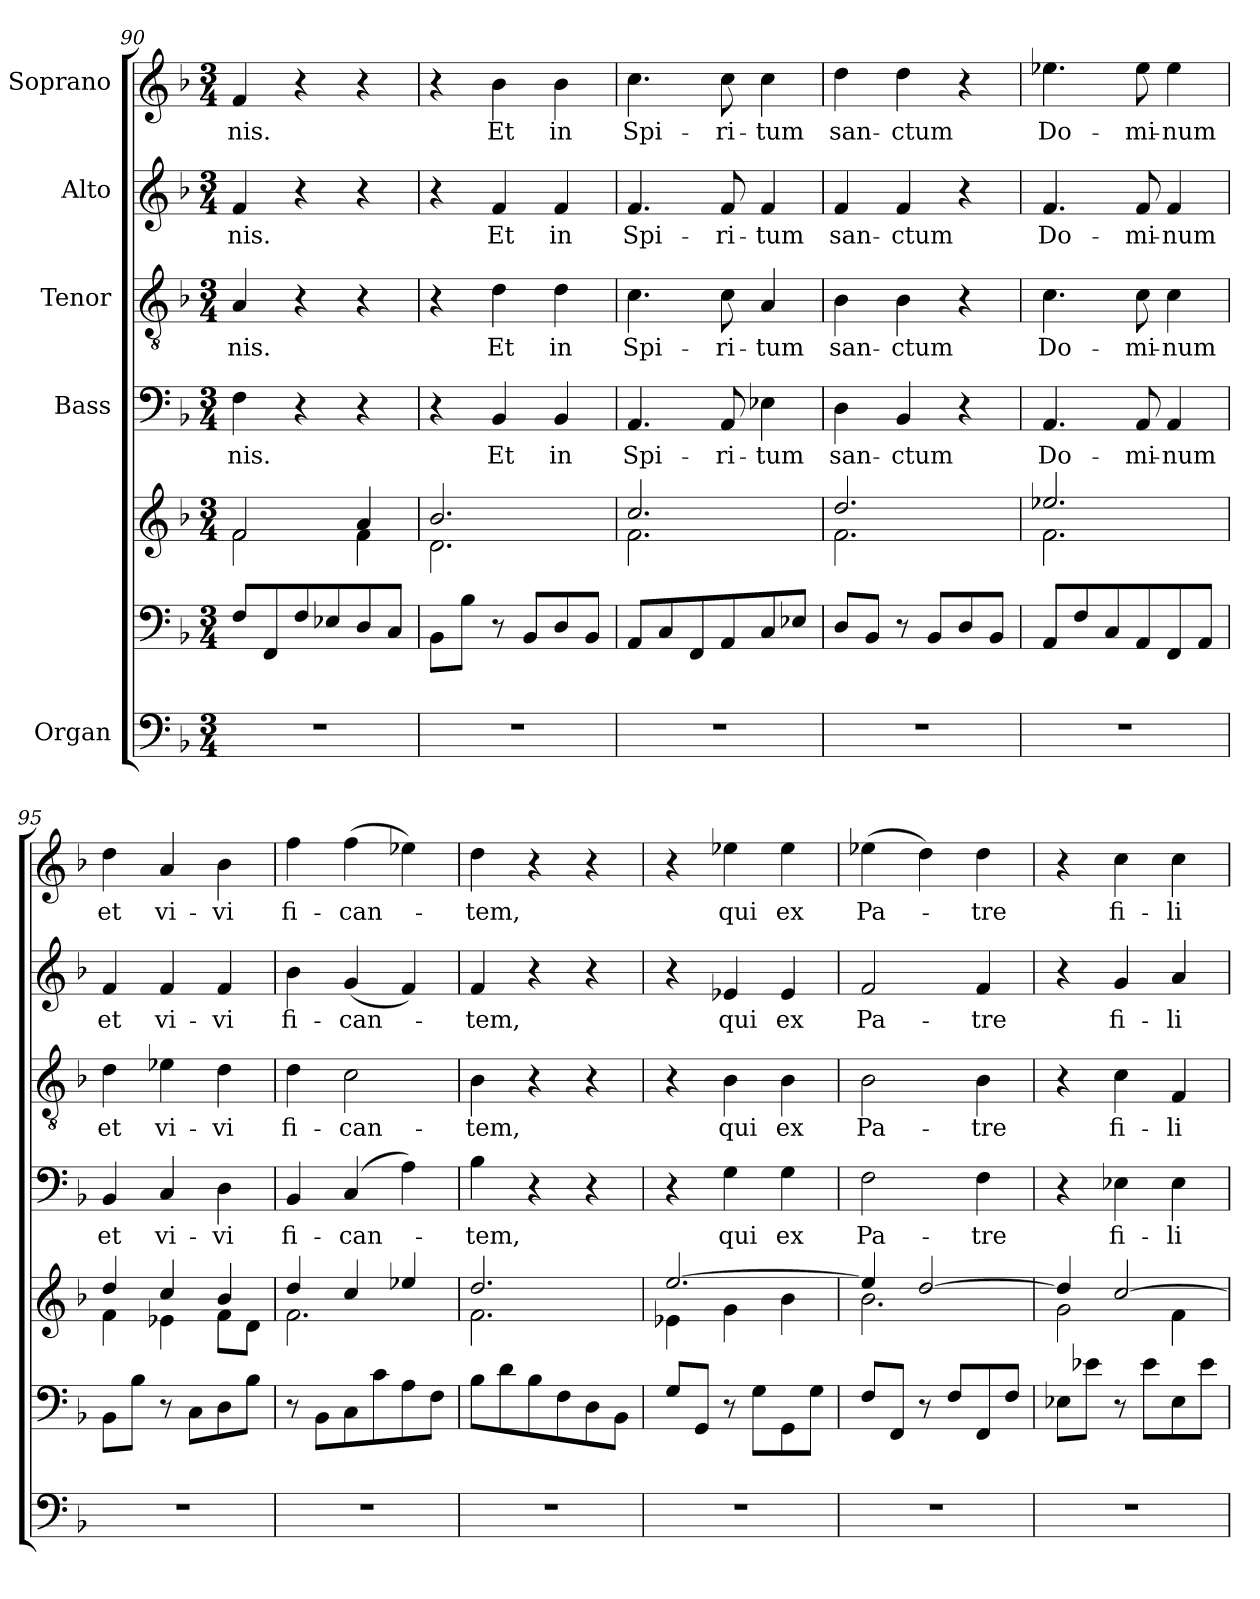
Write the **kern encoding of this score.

**kern	**kern	**kern	**kern	**text	**kern	**text	**kern	**text	**kern	**text
*part5	*part5	*part5	*part4	*part4	*part3	*part3	*part2	*part2	*part1	*part1
*staff7	*staff6	*staff5	*staff4	*staff4	*staff3	*staff3	*staff2	*staff2	*staff1	*staff1
*I"Organ	*	*	*I"Bass	*	*I"Tenor	*	*I"Alto	*	*I"Soprano	*
*clefF4	*clefF4	*clefG2	*clefF4	*	*clefGv2	*	*clefG2	*	*clefG2	*
*k[b-]	*k[b-]	*k[b-]	*k[b-]	*	*k[b-]	*	*k[b-]	*	*k[b-]	*
*M3/4	*M3/4	*M3/4	*M3/4	*	*M3/4	*	*M3/4	*	*M3/4	*
=90	=90	=90	=90	=90	=90	=90	=90	=90	=90	=90
*	*	*^	*	*	*	*	*	*	*	*
!	!	!	!	!	!LO:LY:b	!	!LO:LY:b	!	!LO:LY:b	!	!LO:LY:b
2.r	8F/L	2f/	2f\	4F\	nis.	4A/	nis.	4f/	nis.	4f/	nis.
.	8FF/	.	.	.	.	.	.	.	.	.	.
.	8F/	.	.	4r	.	4r	.	4r	.	4r	.
.	8E-X/	.	.	.	.	.	.	.	.	.	.
.	8D/	4a/	4f\	4r	.	4r	.	4r	.	4r	.
.	8C/J	.	.	.	.	.	.	.	.	.	.
=91	=91	=91	=91	=91	=91	=91	=91	=91	=91	=91	=91
2.r	8BB-\L	2.b-/	2.d\	4r	.	4r	.	4r	.	4r	.
.	8B-\J	.	.	.	.	.	.	.	.	.	.
!	!	!	!	!	!LO:LY:b	!	!LO:LY:b	!	!LO:LY:b	!	!LO:LY:b
.	8r	.	.	4BB-/	-Et	4d\	-Et	4f/	-Et	4b-\	-Et
.	8BB-/L	.	.	.	.	.	.	.	.	.	.
!	!	!	!	!	!LO:LY:b	!	!LO:LY:b	!	!LO:LY:b	!	!LO:LY:b
.	8D/	.	.	4BB-/	in	4d\	in	4f/	in	4b-\	in
.	8BB-/J	.	.	.	.	.	.	.	.	.	.
!!LO:PB:g=z
=92	=92	=92	=92	=92	=92	=92	=92	=92	=92	=92	=92
!	!	!	!	!	!LO:LY:b	!	!LO:LY:b	!	!LO:LY:b	!	!LO:LY:b
2.r	8AA/L	2.cc/	2.f\	4.AA/	Spi-	4.c\	Spi-	4.f/	Spi-	4.cc\	Spi-
.	8C/	.	.	.	.	.	.	.	.	.	.
.	8FF/	.	.	.	.	.	.	.	.	.	.
!	!	!	!	!	!LO:LY:b	!	!LO:LY:b	!	!LO:LY:b	!	!LO:LY:b
.	8AA/	.	.	8AA/	-ri-	8c\	-ri-	8f/	-ri-	8cc\	-ri-
!	!	!	!	!	!LO:LY:b	!	!LO:LY:b	!	!LO:LY:b	!	!LO:LY:b
.	8C/	.	.	4E-X\	-tum	4A/	-tum	4f/	-tum	4cc\	-tum
.	8E-X/J	.	.	.	.	.	.	.	.	.	.
=93	=93	=93	=93	=93	=93	=93	=93	=93	=93	=93	=93
!	!	!	!	!	!LO:LY:b	!	!LO:LY:b	!	!LO:LY:b	!	!LO:LY:b
2.r	8D/L	2.dd/	2.f\	4D\	san-	4B-\	san-	4f/	san-	4dd\	san-
.	8BB-/J	.	.	.	.	.	.	.	.	.	.
!	!	!	!	!	!LO:LY:b	!	!LO:LY:b	!	!LO:LY:b	!	!LO:LY:b
.	8r	.	.	4BB-/	-ctum	4B-\	-ctum	4f/	-ctum	4dd\	-ctum
.	8BB-/L	.	.	.	.	.	.	.	.	.	.
.	8D/	.	.	4r	.	4r	.	4r	.	4r	.
.	8BB-/J	.	.	.	.	.	.	.	.	.	.
=94	=94	=94	=94	=94	=94	=94	=94	=94	=94	=94	=94
!	!	!	!	!	!LO:LY:b	!	!LO:LY:b	!	!LO:LY:b	!	!LO:LY:b
2.r	8AA/L	2.ee-X/	2.f\	4.AA/	Do-	4.c\	Do-	4.f/	Do-	4.ee-X\	Do-
.	8F/	.	.	.	.	.	.	.	.	.	.
.	8C/	.	.	.	.	.	.	.	.	.	.
!	!	!	!	!	!LO:LY:b	!	!LO:LY:b	!	!LO:LY:b	!	!LO:LY:b
.	8AA/	.	.	8AA/	-mi-	8c\	-mi-	8f/	-mi-	8ee-\	-mi-
!	!	!	!	!	!LO:LY:b	!	!LO:LY:b	!	!LO:LY:b	!	!LO:LY:b
.	8FF/	.	.	4AA/	-num	4c\	-num	4f/	-num	4ee-\	-num
.	8AA/J	.	.	.	.	.	.	.	.	.	.
=95	=95	=95	=95	=95	=95	=95	=95	=95	=95	=95	=95
!	!	!	!	!	!LO:LY:b	!	!LO:LY:b	!	!LO:LY:b	!	!LO:LY:b
2.r	8BB-\L	4dd/	4f\	4BB-/	et	4d\	et	4f/	et	4dd\	et
.	8B-\J	.	.	.	.	.	.	.	.	.	.
!	!	!	!	!	!LO:LY:b	!	!LO:LY:b	!	!LO:LY:b	!	!LO:LY:b
.	8r	4cc/	4e-X\	4C/	vi-	4e-X\	vi-	4f/	vi-	4a/	vi-
.	8C\L	.	.	.	.	.	.	.	.	.	.
!	!	!	!	!	!LO:LY:b	!	!LO:LY:b	!	!LO:LY:b	!	!LO:LY:b
.	8D\	4b-/	8f\L	4D\	-vi	4d\	-vi	4f/	-vi	4b-\	-vi
.	8B-\J	.	8d\J	.	.	.	.	.	.	.	.
=96	=96	=96	=96	=96	=96	=96	=96	=96	=96	=96	=96
!	!	!	!	!	!LO:LY:b	!	!LO:LY:b	!	!LO:LY:b	!	!LO:LY:b
2.r	8r	4dd/	2.f\	4BB-/	-fi-	4d\	-fi-	4b-\	fi-	4ff\	fi-
.	8BB-\L	.	.	.	.	.	.	.	.	.	.
!	!	!	!	!	!LO:LY:b	!	!LO:LY:b	!	!LO:LY:b	!	!LO:LY:b
.	8C\	4cc/	.	(4C/	-can-	2c\	-can-	(4g/	-can-	(4ff\	-can-
.	8c\	.	.	.	.	.	.	.	.	.	.
.	8A\	4ee-X/	.	4A\)	.	.	.	4f/)	.	4ee-X\)	.
.	8F\J	.	.	.	.	.	.	.	.	.	.
=97	=97	=97	=97	=97	=97	=97	=97	=97	=97	=97	=97
!	!	!	!	!	!LO:LY:b	!	!LO:LY:b	!	!LO:LY:b	!	!LO:LY:b
2.r	8B-\L	2.dd/	2.f\	4B-\	-tem,	4B-\	-tem,	4f/	-tem,	4dd\	-tem,
.	8d\	.	.	.	.	.	.	.	.	.	.
.	8B-\	.	.	4r	.	4r	.	4r	.	4r	.
.	8F\	.	.	.	.	.	.	.	.	.	.
.	8D\	.	.	4r	.	4r	.	4r	.	4r	.
.	8BB-\J	.	.	.	.	.	.	.	.	.	.
=98	=98	=98	=98	=98	=98	=98	=98	=98	=98	=98	=98
2.r	8G/L	[2.ee/	4e-X\	4r	.	4r	.	4r	.	4r	.
.	8GG/J	.	.	.	.	.	.	.	.	.	.
!	!	!	!	!	!LO:LY:b	!	!LO:LY:b	!	!LO:LY:b	!	!LO:LY:b
.	8r	.	4g\	4G\	qui	4B-\	qui	4e-X/	qui	4ee-X\	qui
.	8G\L	.	.	.	.	.	.	.	.	.	.
!	!	!	!	!	!LO:LY:b	!	!LO:LY:b	!	!LO:LY:b	!	!LO:LY:b
.	8GG\	.	4b-\	4G\	ex	4B-\	ex	4e-/	ex	4ee-\	ex
.	8G\J	.	.	.	.	.	.	.	.	.	.
=99	=99	=99	=99	=99	=99	=99	=99	=99	=99	=99	=99
!	!	!	!	!	!LO:LY:b	!	!LO:LY:b	!	!LO:LY:b	!	!LO:LY:b
2.r	8F/L	4ee/]	2.b-\	2F\	Pa-	2B-\	Pa-	2f/	Pa-	(4ee-X\	Pa-
.	8FF/J	.	.	.	.	.	.	.	.	.	.
.	8r	[2dd/	.	.	.	.	.	.	.	4dd\)	.
.	8F/L	.	.	.	.	.	.	.	.	.	.
!	!	!	!	!	!LO:LY:b	!	!LO:LY:b	!	!LO:LY:b	!	!LO:LY:b
.	8FF/	.	.	4F\	tre	4B-\	tre	4f/	tre	4dd\	tre
.	8F/J	.	.	.	.	.	.	.	.	.	.
!!LO:LB:g=z
=100	=100	=100	=100	=100	=100	=100	=100	=100	=100	=100	=100
2.r	8E-X\L	4dd/]	2g\	4r	.	4r	.	4r	.	4r	.
.	8e-X\J	.	.	.	.	.	.	.	.	.	.
!	!	!	!	!	!LO:LY:b	!	!LO:LY:b	!	!LO:LY:b	!	!LO:LY:b
.	8r	[2cc/	.	4E-X\	-fi-	4c\	-fi-	4g/	-fi-	4cc\	-fi-
.	8e-\L	.	.	.	.	.	.	.	.	.	.
!	!	!	!	!	!LO:LY:b	!	!LO:LY:b	!	!LO:LY:b	!	!LO:LY:b
.	8E-\	.	4f\	4E-\	-li-	4F/	-li-	4a/	-li-	4cc\	-li-
.	8e-\J	.	.	.	.	.	.	.	.	.	.
*	*	*v	*v	*	*	*	*	*	*	*	*
=	=	=	=	=	=	=	=	=	=	=
*-	*-	*-	*-	*-	*-	*-	*-	*-	*-	*-
